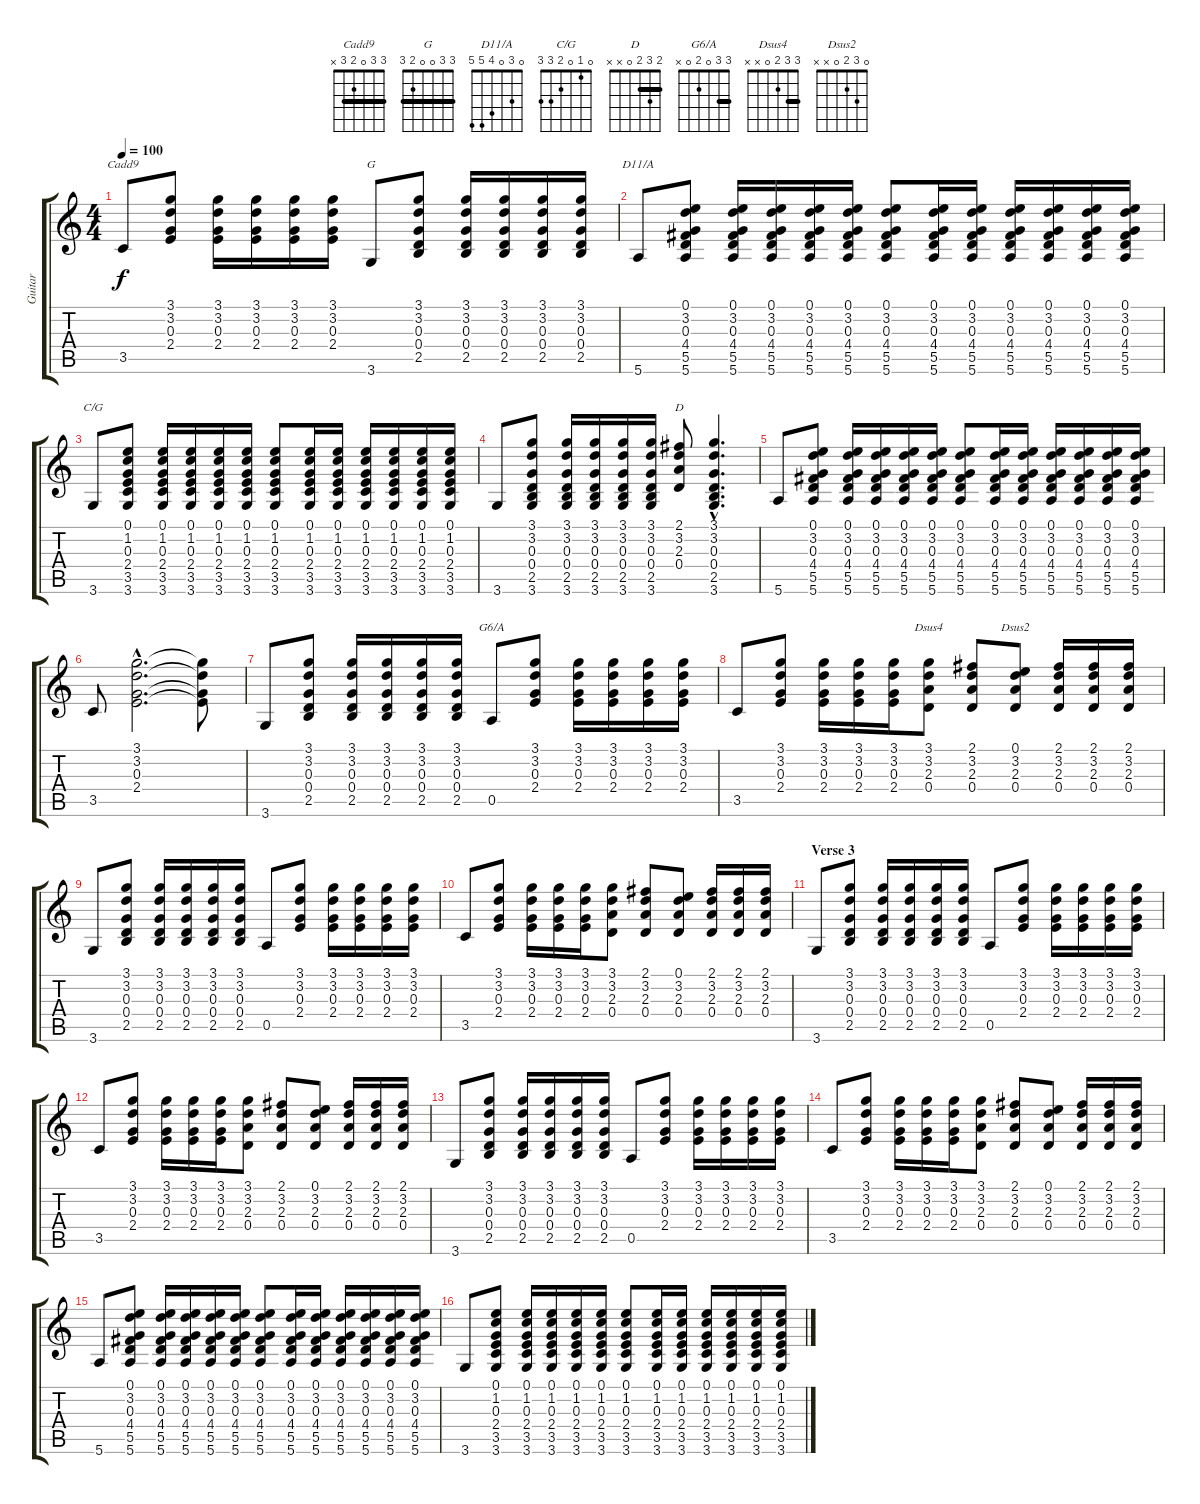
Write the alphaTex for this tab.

\track ("Guitar" "Guitar") {instrument acousticguitarsteel}
\staff {score tabs}
\tuning (E4 B3 G3 D3 A2 E2) {hide}
\chord ("Cadd9" 3 3 0 2 3 x) {barre 3}
\chord ("G" 3 3 0 0 2 3) {barre 3}
\chord ("D11/A" 0 3 0 4 5 5)
\chord ("C/G" 0 1 0 2 3 3)
\chord ("D" 2 3 2 0 x x) {barre 2}
\chord ("G6/A" 3 3 0 2 0 x) {barre 3}
\chord ("Dsus4" 3 3 2 0 x x) {barre 3}
\chord ("Dsus2" 0 3 2 0 x x)
\ts (4 4)
\tempo 100
\clef g2
\ks c
3.5.8{ch "Cadd9" dy f} (3.1 3.2 0.3 2.4).8 (3.1 3.2 0.3 2.4).16 (3.1 3.2 0.3 2.4).16 (3.1 3.2 0.3 2.4).16 (3.1 3.2 0.3 2.4).16 3.6.8{ch "G"} (3.1 3.2 0.3 0.4 2.5).8 (3.1 3.2 0.3 0.4 2.5).16 (3.1 3.2 0.3 0.4 2.5).16 (3.1 3.2 0.3 0.4 2.5).16 (3.1 3.2 0.3 0.4 2.5).16 |
5.6.8{ch "D11/A"} (0.1 3.2 0.3 4.4 5.5 5.6).8 (0.1 3.2 0.3 4.4 5.5 5.6).16 (0.1 3.2 0.3 4.4 5.5 5.6).16 (0.1 3.2 0.3 4.4 5.5 5.6).16 (0.1 3.2 0.3 4.4 5.5 5.6).16 (0.1 3.2 0.3 4.4 5.5 5.6).8 (0.1 3.2 0.3 4.4 5.5 5.6).16 (0.1 3.2 0.3 4.4 5.5 5.6).16 (0.1 3.2 0.3 4.4 5.5 5.6).16 (0.1 3.2 0.3 4.4 5.5 5.6).16 (0.1 3.2 0.3 4.4 5.5 5.6).16 (0.1 3.2 0.3 4.4 5.5 5.6).16 |
3.6.8{ch "C/G"} (0.1 1.2 0.3 2.4 3.5 3.6).8 (0.1 1.2 0.3 2.4 3.5 3.6).16 (0.1 1.2 0.3 2.4 3.5 3.6).16 (0.1 1.2 0.3 2.4 3.5 3.6).16 (0.1 1.2 0.3 2.4 3.5 3.6).16 (0.1 1.2 0.3 2.4 3.5 3.6).8 (0.1 1.2 0.3 2.4 3.5 3.6).16 (0.1 1.2 0.3 2.4 3.5 3.6).16 (0.1 1.2 0.3 2.4 3.5 3.6).16 (0.1 1.2 0.3 2.4 3.5 3.6).16 (0.1 1.2 0.3 2.4 3.5 3.6).16 (0.1 1.2 0.3 2.4 3.5 3.6).16 |
3.6.8 (3.1 3.2 0.3 0.4 2.5 3.6).8 (3.1 3.2 0.3 0.4 2.5 3.6).16 (3.1 3.2 0.3 0.4 2.5 3.6).16 (3.1 3.2 0.3 0.4 2.5 3.6).16 (3.1 3.2 0.3 0.4 2.5 3.6).16 (2.1 3.2 2.3 0.4).8{ch "D"} (3.1{hac} 3.2{hac} 0.3{hac} 0.4{hac} 2.5{hac} 3.6{hac}).4{d} |
5.6.8 (0.1 3.2 0.3 4.4 5.5 5.6).8 (0.1 3.2 0.3 4.4 5.5 5.6).16 (0.1 3.2 0.3 4.4 5.5 5.6).16 (0.1 3.2 0.3 4.4 5.5 5.6).16 (0.1 3.2 0.3 4.4 5.5 5.6).16 (0.1 3.2 0.3 4.4 5.5 5.6).8 (0.1 3.2 0.3 4.4 5.5 5.6).16 (0.1 3.2 0.3 4.4 5.5 5.6).16 (0.1 3.2 0.3 4.4 5.5 5.6).16 (0.1 3.2 0.3 4.4 5.5 5.6).16 (0.1 3.2 0.3 4.4 5.5 5.6).16 (0.1 3.2 0.3 4.4 5.5 5.6).16 |
3.5.8 (3.1{hac} 3.2{hac} 0.3{hac} 2.4{hac}).2{d} (3.1{t} 3.2{t} 0.3{t} 2.4{t}).8 |
3.6.8 (3.1 3.2 0.3 0.4 2.5).8 (3.1 3.2 0.3 0.4 2.5).16 (3.1 3.2 0.3 0.4 2.5).16 (3.1 3.2 0.3 0.4 2.5).16 (3.1 3.2 0.3 0.4 2.5).16 0.5.8{ch "G6/A"} (3.1 3.2 0.3 2.4).8 (3.1 3.2 0.3 2.4).16 (3.1 3.2 0.3 2.4).16 (3.1 3.2 0.3 2.4).16 (3.1 3.2 0.3 2.4).16 |
3.5.8 (3.1 3.2 0.3 2.4).8 (3.1 3.2 0.3 2.4).16 (3.1 3.2 0.3 2.4).16 (3.1 3.2 0.3 2.4).16 (3.1 3.2 2.3 0.4).8{ch "Dsus4"} (2.1 3.2 2.3 0.4).8 (0.1 3.2 2.3 0.4).8{ch "Dsus2"} (2.1 3.2 2.3 0.4).16 (2.1 3.2 2.3 0.4).16 (2.1 3.2 2.3 0.4).16 |
3.6.8 (3.1 3.2 0.3 0.4 2.5).8 (3.1 3.2 0.3 0.4 2.5).16 (3.1 3.2 0.3 0.4 2.5).16 (3.1 3.2 0.3 0.4 2.5).16 (3.1 3.2 0.3 0.4 2.5).16 0.5.8 (3.1 3.2 0.3 2.4).8 (3.1 3.2 0.3 2.4).16 (3.1 3.2 0.3 2.4).16 (3.1 3.2 0.3 2.4).16 (3.1 3.2 0.3 2.4).16 |
3.5.8 (3.1 3.2 0.3 2.4).8 (3.1 3.2 0.3 2.4).16 (3.1 3.2 0.3 2.4).16 (3.1 3.2 0.3 2.4).16 (3.1 3.2 2.3 0.4).8 (2.1 3.2 2.3 0.4).8 (0.1 3.2 2.3 0.4).8 (2.1 3.2 2.3 0.4).16 (2.1 3.2 2.3 0.4).16 (2.1 3.2 2.3 0.4).16 |
\section ("" "Verse 3")
3.6.8 (3.1 3.2 0.3 0.4 2.5).8 (3.1 3.2 0.3 0.4 2.5).16 (3.1 3.2 0.3 0.4 2.5).16 (3.1 3.2 0.3 0.4 2.5).16 (3.1 3.2 0.3 0.4 2.5).16 0.5.8 (3.1 3.2 0.3 2.4).8 (3.1 3.2 0.3 2.4).16 (3.1 3.2 0.3 2.4).16 (3.1 3.2 0.3 2.4).16 (3.1 3.2 0.3 2.4).16 |
3.5.8 (3.1 3.2 0.3 2.4).8 (3.1 3.2 0.3 2.4).16 (3.1 3.2 0.3 2.4).16 (3.1 3.2 0.3 2.4).16 (3.1 3.2 2.3 0.4).8 (2.1 3.2 2.3 0.4).8 (0.1 3.2 2.3 0.4).8 (2.1 3.2 2.3 0.4).16 (2.1 3.2 2.3 0.4).16 (2.1 3.2 2.3 0.4).16 |
3.6.8 (3.1 3.2 0.3 0.4 2.5).8 (3.1 3.2 0.3 0.4 2.5).16 (3.1 3.2 0.3 0.4 2.5).16 (3.1 3.2 0.3 0.4 2.5).16 (3.1 3.2 0.3 0.4 2.5).16 0.5.8 (3.1 3.2 0.3 2.4).8 (3.1 3.2 0.3 2.4).16 (3.1 3.2 0.3 2.4).16 (3.1 3.2 0.3 2.4).16 (3.1 3.2 0.3 2.4).16 |
3.5.8 (3.1 3.2 0.3 2.4).8 (3.1 3.2 0.3 2.4).16 (3.1 3.2 0.3 2.4).16 (3.1 3.2 0.3 2.4).16 (3.1 3.2 2.3 0.4).8 (2.1 3.2 2.3 0.4).8 (0.1 3.2 2.3 0.4).8 (2.1 3.2 2.3 0.4).16 (2.1 3.2 2.3 0.4).16 (2.1 3.2 2.3 0.4).16 |
5.6.8 (0.1 3.2 0.3 4.4 5.5 5.6).8 (0.1 3.2 0.3 4.4 5.5 5.6).16 (0.1 3.2 0.3 4.4 5.5 5.6).16 (0.1 3.2 0.3 4.4 5.5 5.6).16 (0.1 3.2 0.3 4.4 5.5 5.6).16 (0.1 3.2 0.3 4.4 5.5 5.6).8 (0.1 3.2 0.3 4.4 5.5 5.6).16 (0.1 3.2 0.3 4.4 5.5 5.6).16 (0.1 3.2 0.3 4.4 5.5 5.6).16 (0.1 3.2 0.3 4.4 5.5 5.6).16 (0.1 3.2 0.3 4.4 5.5 5.6).16 (0.1 3.2 0.3 4.4 5.5 5.6).16 |
3.6.8 (0.1 1.2 0.3 2.4 3.5 3.6).8 (0.1 1.2 0.3 2.4 3.5 3.6).16 (0.1 1.2 0.3 2.4 3.5 3.6).16 (0.1 1.2 0.3 2.4 3.5 3.6).16 (0.1 1.2 0.3 2.4 3.5 3.6).16 (0.1 1.2 0.3 2.4 3.5 3.6).8 (0.1 1.2 0.3 2.4 3.5 3.6).16 (0.1 1.2 0.3 2.4 3.5 3.6).16 (0.1 1.2 0.3 2.4 3.5 3.6).16 (0.1 1.2 0.3 2.4 3.5 3.6).16 (0.1 1.2 0.3 2.4 3.5 3.6).16 (0.1 1.2 0.3 2.4 3.5 3.6).16
